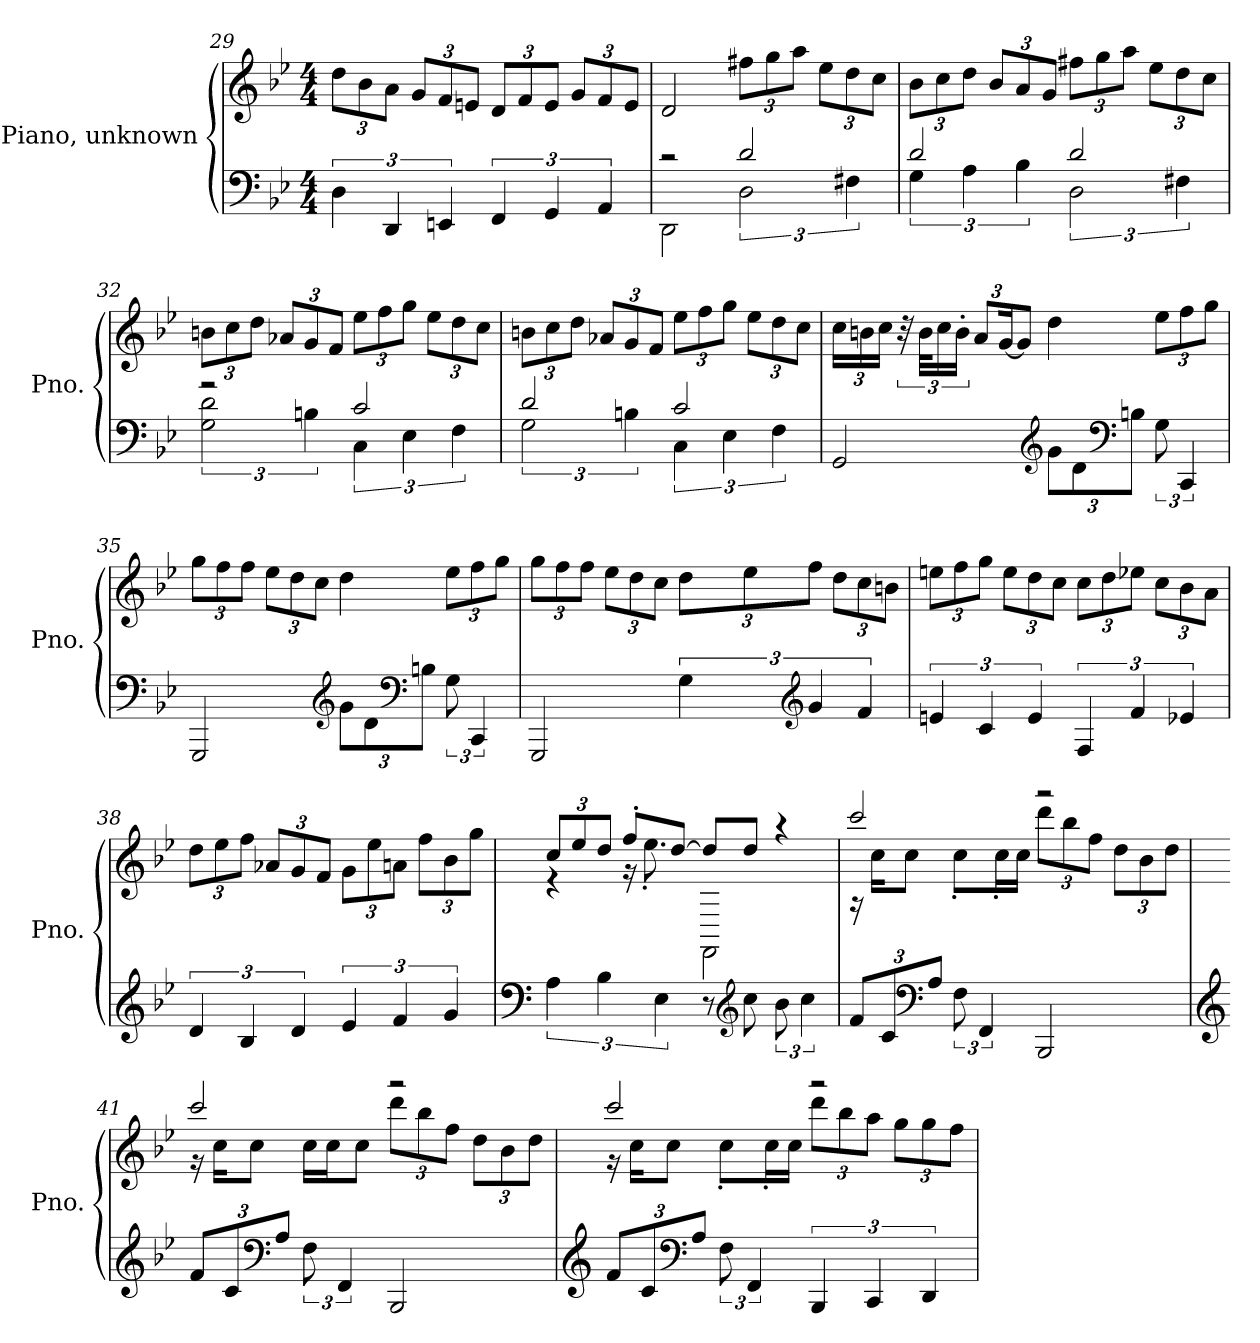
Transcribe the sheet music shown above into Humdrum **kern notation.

**kern	**kern
*part1	*part1
*staff2	*staff1
*I"Piano, unknown	*
*I'Pno.	*
*clefF4	*clefG2
*k[b-e-]	*k[b-e-]
*M4/4	*M4/4
*	*Xbrackettup
=29	=29
6D\	12dd\L
.	12b-\
6DD/	12a\J
.	12g/L
6EEn/	12f/
.	12en/J
6FF/	12d/L
.	12f/
6GG/	12e/J
.	12g/L
6AA/	12f/
.	12e/J
=30	=30
*^	*
2r	2DD\	2d/
2d/	3D\	12ff#X\L
.	.	12gg\
.	.	12aa\J
.	.	12ee-\L
.	6F#X\	12dd\
.	.	12cc\J
!!LO:LB:g=z
=31	=31	=31
2d/	6G\	12b-\L
.	.	12cc\
.	6A\	12dd\J
.	.	12b-/L
.	6B-\	12a/
.	.	12g/J
2d/	3D\	12ff#X\L
.	.	12gg\
.	.	12aa\J
.	.	12ee-\L
.	6F#X\	12dd\
.	.	12cc\J
=32	=32	=32
2r	3G\ 3d\	12bn\L
.	.	12cc\
.	.	12dd\J
.	.	12a-X/L
.	6Bn\	12g/
.	.	12f/J
2c/	6C\	12ee-\L
.	.	12ff\
.	6E-\	12gg\J
.	.	12ee-\L
.	6F\	12dd\
.	.	12cc\J
=33	=33	=33
2d/	3G\	12bn\L
.	.	12cc\
.	.	12dd\J
.	.	12a-X/L
.	6Bn\	12g/
.	.	12f/J
2c/	6C\	12ee-\L
.	.	12ff\
.	6E-\	12gg\J
.	.	12ee-\L
.	6F\	12dd\
.	.	12cc\J
*v	*v	*
!!LO:LB:g=z
=34	=34
2GG/	24cc\LL
.	24bn\
.	24cc\JJ
*	*brackettup
.	48r
.	48b\KLL
.	24cc\
.	24b'\JJ
*	*Xbrackettup
.	12a/L
.	[24g/K
.	8g/J]
*clefG2	*
*Xbrackettup	*
12g\L	4dd\
12d\	.
*clefF4	*
12Bn\J	.
*brackettup	*
12G\	12ee-\L
6CC/	12ff\
.	12gg\J
=35	=35
2GGG/	12gg\L
.	12ff\
.	12ff\J
.	12ee-\L
.	12dd\
.	12cc\J
*clefG2	*
*Xbrackettup	*
12g\L	4dd\
12d\	.
*clefF4	*
12Bn\J	.
*brackettup	*
12G\	12ee-\L
6CC/	12ff\
.	12gg\J
!!LO:LB:g=z
=36	=36
2GGG/	12gg\L
.	12ff\
.	12ff\J
.	12ee-\L
.	12dd\
.	12cc\J
6G\	12dd\L
.	12ee-\
*clefG2	*
6g/	12ff\J
.	12dd\L
6f/	12cc\
.	12bn\J
=37	=37
6en/	12een\L
.	12ff\
6c/	12gg\J
.	12ee\L
6e/	12dd\
.	12cc\J
6F/	12cc\L
.	12dd\
6f/	12ee-X\J
.	12cc\L
6e-X/	12b-\
.	12a\J
=38	=38
6d/	12dd\L
.	12ee-\
6B-/	12ff\J
.	12a-X/L
6d/	12g/
.	12f/J
6e-/	12g\L
.	12ee-\
6f/	12an\J
.	12ff\L
6g/	12b-\
.	12gg\J
!!LO:LB:g=z
=39	=39
*clefF4	*
*	*^
6A\	12cc/L	4r
.	12ee-/	.
6B-\	12dd/J	.
.	8ff'/L	16r
.	.	8.ee-'\
6E-\	.	.
.	[8dd/J	.
8r	8dd/L]	2FF\
*clefG2	*	*
8cc\	8dd/J	.
12b-\	4r	.
6cc\	.	.
=40	=40	=40
*Xbrackettup	*	*
12f/L	2ccc/	16r
.	.	16cc\KL
12c/	.	.
.	.	8cc\J
*clefF4	*	*
12A/J	.	.
*brackettup	*	*
12F\	.	8cc'\L
6FF/	.	.
.	.	16cc'\L
.	.	16cc\JJ
2BBB-/	2r	12ddd\L
.	.	12bb-\
.	.	12ff\J
.	.	12dd\L
.	.	12b-\
.	.	12dd\J
=41	=41	=41
*clefG2	*	*
*Xbrackettup	*	*
12f/L	2ccc/	16r
.	.	16cc\KL
12c/	.	.
.	.	8cc\J
*clefF4	*	*
12A/J	.	.
*brackettup	*	*
12F\	.	16cc\LL
.	.	16cc\J
6FF/	.	.
.	.	8cc\J
2BBB-/	2r	12ddd\L
.	.	12bb-\
.	.	12ff\J
.	.	12dd\L
.	.	12b-\
.	.	12dd\J
!!LO:LB:g=z	!!
=42	=42	=42
*clefG2	*	*
*Xbrackettup	*	*
12f/L	2ccc/	16r
.	.	16cc\KL
12c/	.	.
.	.	8cc\J
*clefF4	*	*
12A/J	.	.
*brackettup	*	*
12F\	.	8cc'\L
6FF/	.	.
.	.	16cc'\L
.	.	16cc\JJ
6BBB-/	2r	12ddd\L
.	.	12bb-\
6CC/	.	12aa\J
.	.	12gg\L
6DD/	.	12gg\
.	.	12ff\J
*	*v	*v
=	=
*-	*-
